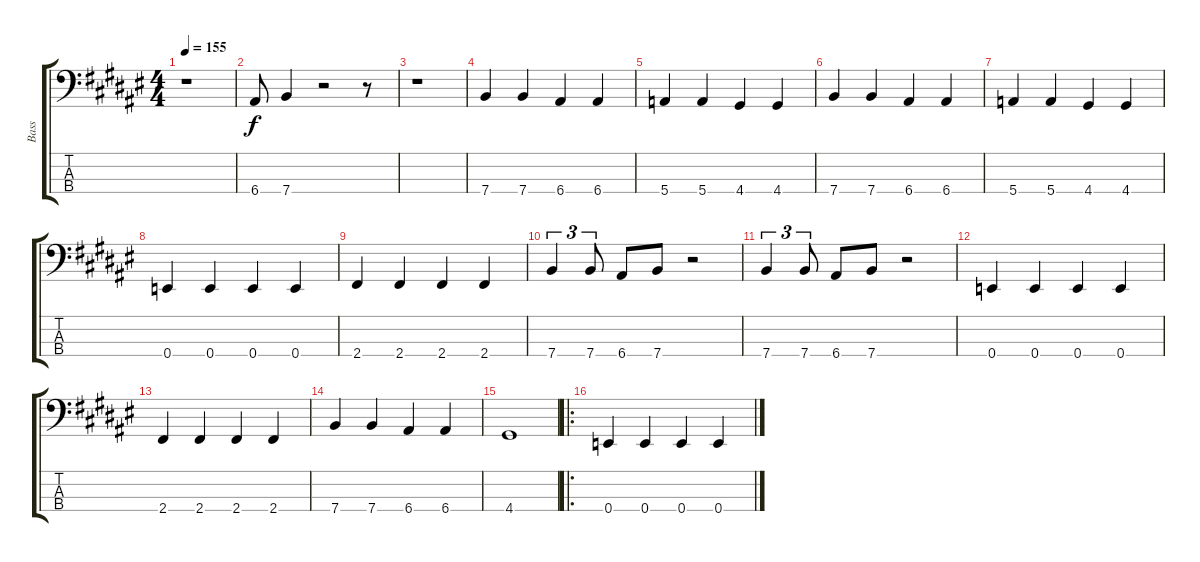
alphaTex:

\track ("Bass" "Bass") {instrument electricbassfinger}
\staff {score tabs}
\tuning (G2 D2 A1 E1) {hide}
\ts (4 4)
\tempo 155
\clef f4
\ks d#minor
r.1{dy f} |
6.4.8 7.4.4 r.2 r.8 |
r.1 |
\ks f#
7.4.4 7.4.4 6.4.4 6.4.4 |
\ks d#minor
5.4.4 5.4.4 4.4.4 4.4.4 |
7.4.4 7.4.4 6.4.4 6.4.4 |
5.4.4 5.4.4 4.4.4 4.4.4 |
\ks f#
0.4.4 0.4.4 0.4.4 0.4.4 |
\ks d#minor
2.4.4 2.4.4 2.4.4 2.4.4 |
7.4.4{tu (3 2)} 7.4.8{tu (3 2)} 6.4.8 7.4.8 r.2 |
7.4.4{tu (3 2)} 7.4.8{tu (3 2)} 6.4.8 7.4.8 r.2 |
\ks f#
0.4.4 0.4.4 0.4.4 0.4.4 |
\ks d#minor
2.4.4 2.4.4 2.4.4 2.4.4 |
7.4.4 7.4.4 6.4.4 6.4.4 |
4.4.1 |
\ro
\ks f#
0.4.4 0.4.4 0.4.4 0.4.4
